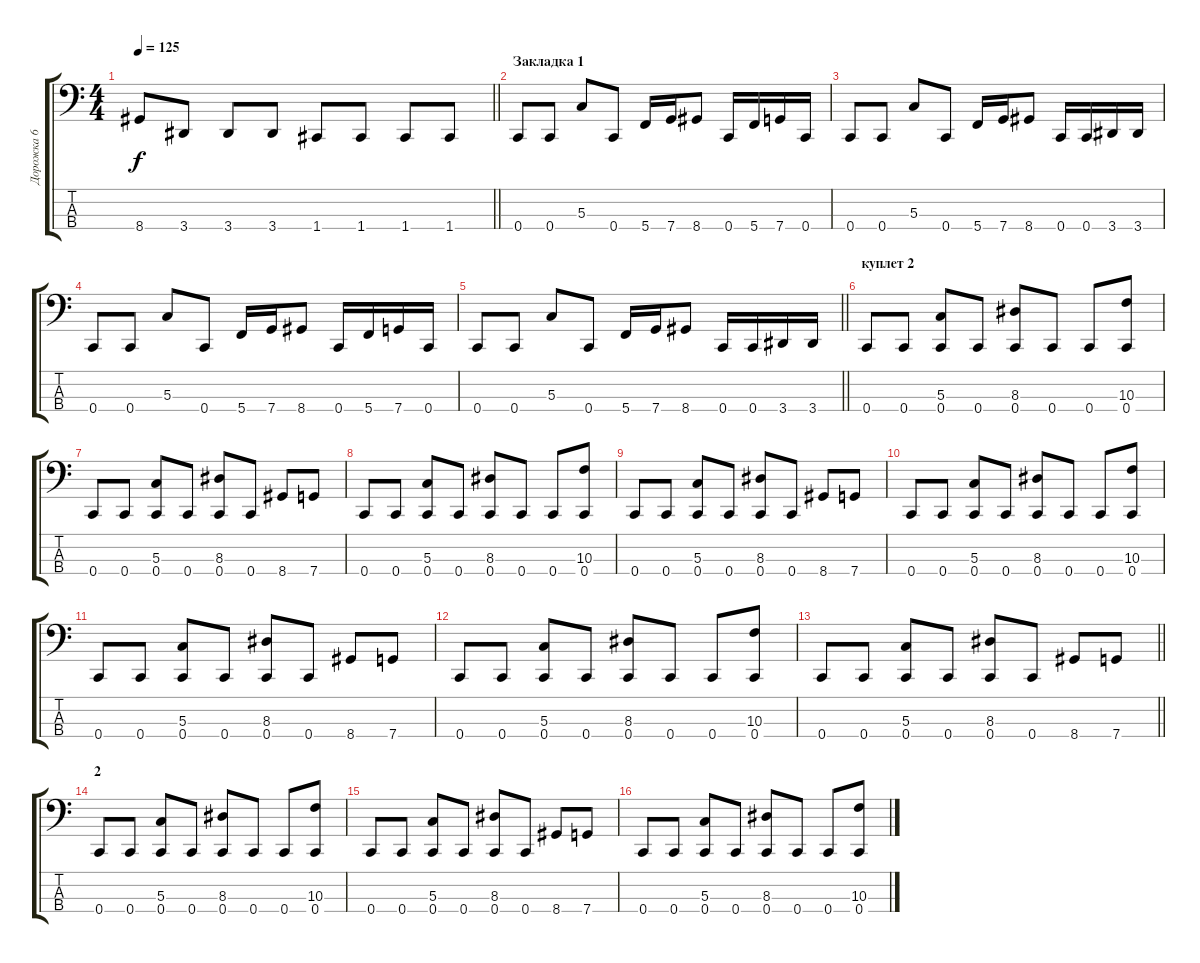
\track ("Дорожка 6" "Дорожка 6") {instrument electricbasspick}
\staff {score tabs}
\tuning (F2 C2 G1 C1) {hide}
\ts (4 4)
\tempo 125
\clef f4
\barLineRight lightlight
\ks c
8.4.8{dy f} 3.4.8 3.4.8 3.4.8 1.4.8 1.4.8 1.4.8 1.4.8 |
\section ("" "Закладка 1")
0.4.8 0.4.8 5.3.8 0.4.8 5.4.16 7.4.16 8.4.8 0.4.16 5.4.16 7.4.16 0.4.16 |
0.4.8 0.4.8 5.3.8 0.4.8 5.4.16 7.4.16 8.4.8 0.4.16 0.4.16 3.4.16 3.4.16 |
0.4.8 0.4.8 5.3.8 0.4.8 5.4.16 7.4.16 8.4.8 0.4.16 5.4.16 7.4.16 0.4.16 |
\barLineRight lightlight
0.4.8 0.4.8 5.3.8 0.4.8 5.4.16 7.4.16 8.4.8 0.4.16 0.4.16 3.4.16 3.4.16 |
\section ("" "куплет 2")
0.4.8 0.4.8 (5.3 0.4).8 0.4.8 (8.3 0.4).8 0.4.8 0.4.8 (10.3 0.4).8 |
0.4.8 0.4.8 (5.3 0.4).8 0.4.8 (8.3 0.4).8 0.4.8 8.4.8 7.4.8 |
0.4.8 0.4.8 (5.3 0.4).8 0.4.8 (8.3 0.4).8 0.4.8 0.4.8 (10.3 0.4).8 |
0.4.8 0.4.8 (5.3 0.4).8 0.4.8 (8.3 0.4).8 0.4.8 8.4.8 7.4.8 |
0.4.8 0.4.8 (5.3 0.4).8 0.4.8 (8.3 0.4).8 0.4.8 0.4.8 (10.3 0.4).8 |
0.4.8 0.4.8 (5.3 0.4).8 0.4.8 (8.3 0.4).8 0.4.8 8.4.8 7.4.8 |
0.4.8 0.4.8 (5.3 0.4).8 0.4.8 (8.3 0.4).8 0.4.8 0.4.8 (10.3 0.4).8 |
\barLineRight lightlight
0.4.8 0.4.8 (5.3 0.4).8 0.4.8 (8.3 0.4).8 0.4.8 8.4.8 7.4.8 |
\section ("" "2")
0.4.8 0.4.8 (5.3 0.4).8 0.4.8 (8.3 0.4).8 0.4.8 0.4.8 (10.3 0.4).8 |
0.4.8 0.4.8 (5.3 0.4).8 0.4.8 (8.3 0.4).8 0.4.8 8.4.8 7.4.8 |
0.4.8 0.4.8 (5.3 0.4).8 0.4.8 (8.3 0.4).8 0.4.8 0.4.8 (10.3 0.4).8
